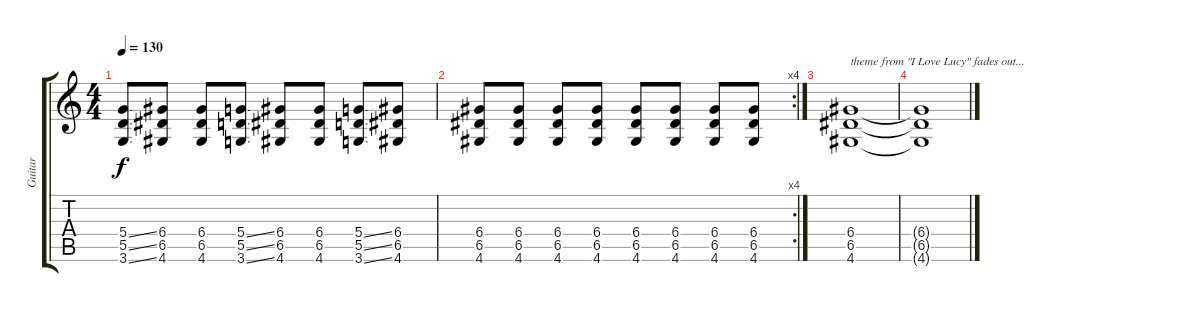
\track ("Guitar" "Guitar") {instrument distortionguitar}
\staff {score tabs}
\tuning (E4 B3 G3 D3 A2 E2) {hide}
\ts (4 4)
\tempo 130
\clef g2
\ks c
(5.4{ss} 5.5{ss} 3.6{ss}).8{dy f} (6.4 6.5 4.6).8 (6.4 6.5 4.6).8 (5.4{ss} 5.5{ss} 3.6{ss}).8 (6.4 6.5 4.6).8 (6.4 6.5 4.6).8 (5.4{ss} 5.5{ss} 3.6{ss}).8 (6.4 6.5 4.6).8 |
\rc 4
(6.4 6.5 4.6).8 (6.4 6.5 4.6).8 (6.4 6.5 4.6).8 (6.4 6.5 4.6).8 (6.4 6.5 4.6).8 (6.4 6.5 4.6).8 (6.4 6.5 4.6).8 (6.4 6.5 4.6).8 |
(6.4 6.5 4.6).1{txt "theme from \"I Love Lucy\" fades out..."} |
(6.4{t} 6.5{t} 4.6{t}).1
